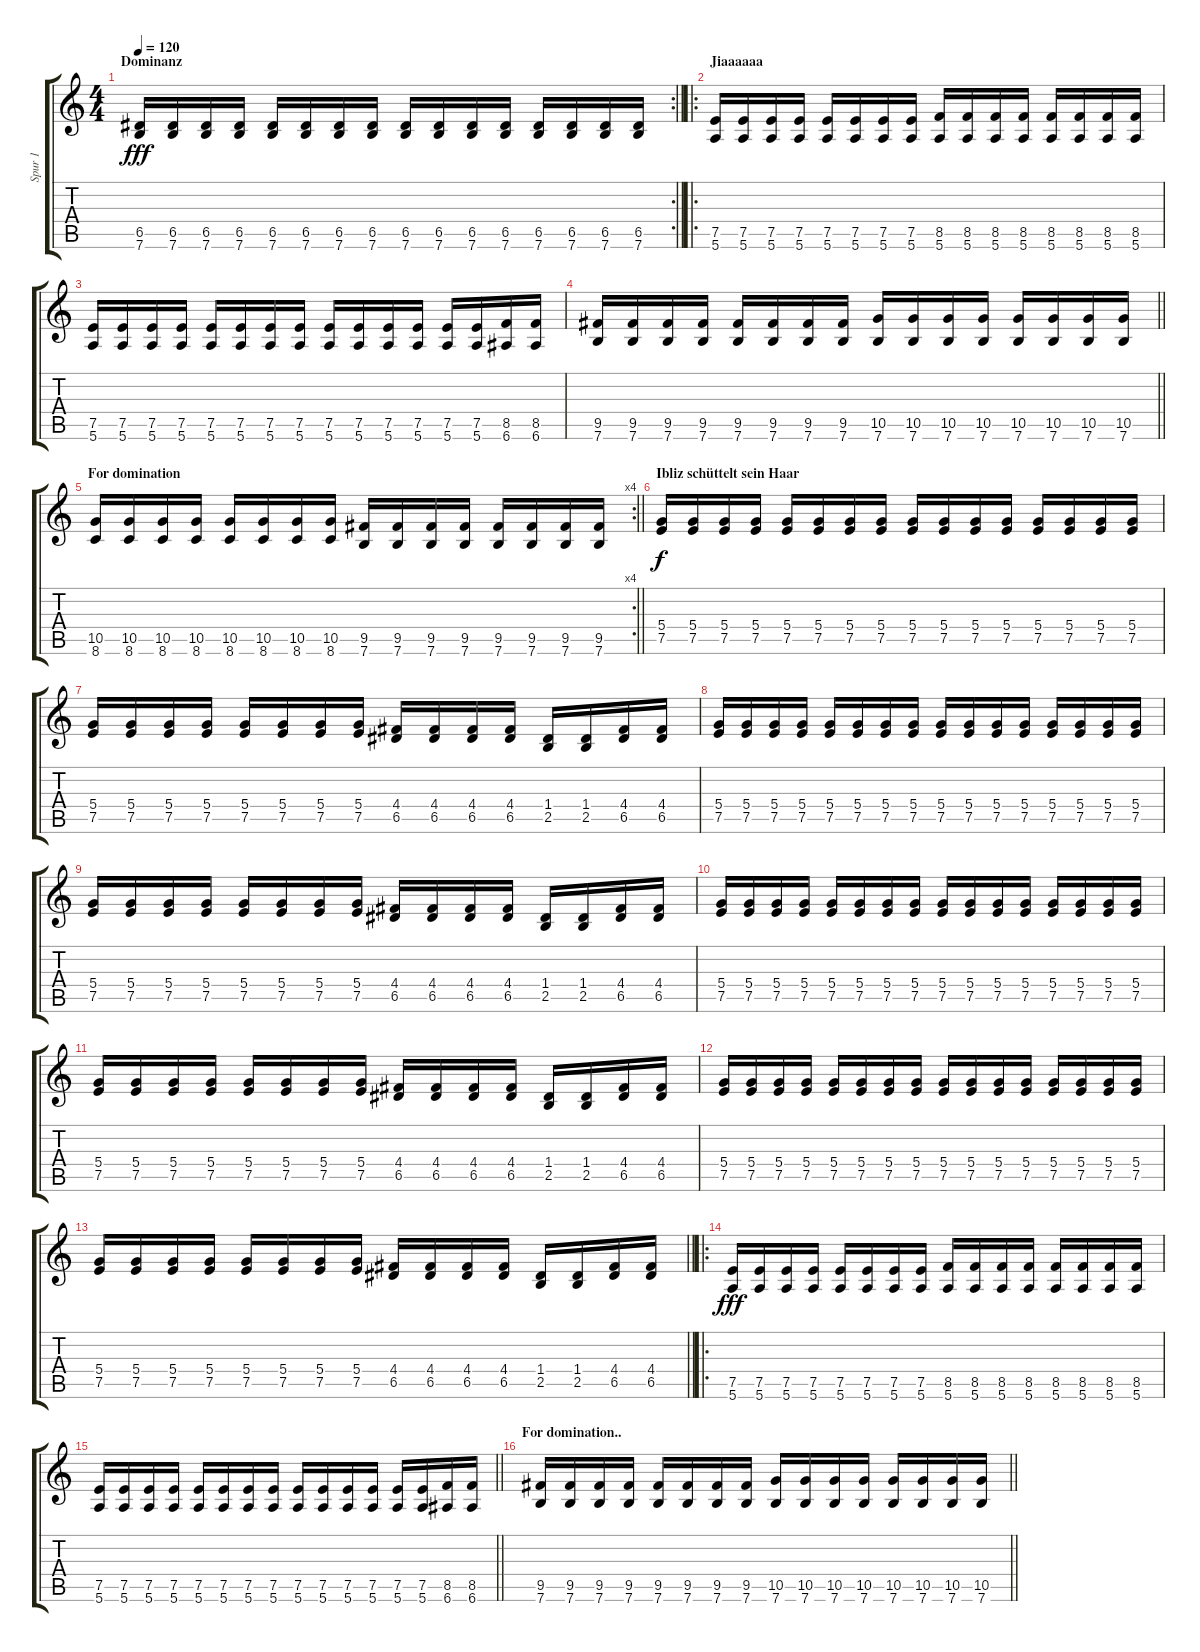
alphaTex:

\track ("Spur 1" "Spur 1") {instrument distortionguitar}
\staff {score tabs}
\tuning (E4 B3 G3 D3 A2 E2) {hide}
\rc 2
\ts (4 4)
\section ("" "Dominanz")
\tempo 120
\clef g2
\barLineRight lightlight
\ks c
(6.5 7.6).16{dy fff} (6.5 7.6).16 (6.5 7.6).16 (6.5 7.6).16 (6.5 7.6).16 (6.5 7.6).16 (6.5 7.6).16 (6.5 7.6).16 (6.5 7.6).16 (6.5 7.6).16 (6.5 7.6).16 (6.5 7.6).16 (6.5 7.6).16 (6.5 7.6).16 (6.5 7.6).16 (6.5 7.6).16 |
\ro
\section ("" "Jiaaaaaa")
(7.5 5.6).16 (7.5 5.6).16 (7.5 5.6).16 (7.5 5.6).16 (7.5 5.6).16 (7.5 5.6).16 (7.5 5.6).16 (7.5 5.6).16 (8.5 5.6).16 (8.5 5.6).16 (8.5 5.6).16 (8.5 5.6).16 (8.5 5.6).16 (8.5 5.6).16 (8.5 5.6).16 (8.5 5.6).16 |
(7.5 5.6).16 (7.5 5.6).16 (7.5 5.6).16 (7.5 5.6).16 (7.5 5.6).16 (7.5 5.6).16 (7.5 5.6).16 (7.5 5.6).16 (7.5 5.6).16 (7.5 5.6).16 (7.5 5.6).16 (7.5 5.6).16 (7.5 5.6).16 (7.5 5.6).16 (8.5 6.6).16 (8.5 6.6).16 |
\barLineRight lightlight
(9.5 7.6).16 (9.5 7.6).16 (9.5 7.6).16 (9.5 7.6).16 (9.5 7.6).16 (9.5 7.6).16 (9.5 7.6).16 (9.5 7.6).16 (10.5 7.6).16 (10.5 7.6).16 (10.5 7.6).16 (10.5 7.6).16 (10.5 7.6).16 (10.5 7.6).16 (10.5 7.6).16 (10.5 7.6).16 |
\rc 4
\section ("" "For domination")
\barLineRight lightlight
(10.5 8.6).16 (10.5 8.6).16 (10.5 8.6).16 (10.5 8.6).16 (10.5 8.6).16 (10.5 8.6).16 (10.5 8.6).16 (10.5 8.6).16 (9.5 7.6).16 (9.5 7.6).16 (9.5 7.6).16 (9.5 7.6).16 (9.5 7.6).16 (9.5 7.6).16 (9.5 7.6).16 (9.5 7.6).16 |
\section ("" "Ibliz schüttelt sein Haar")
(5.4 7.5).16{dy f} (5.4 7.5).16 (5.4 7.5).16 (5.4 7.5).16 (5.4 7.5).16 (5.4 7.5).16 (5.4 7.5).16 (5.4 7.5).16 (5.4 7.5).16 (5.4 7.5).16 (5.4 7.5).16 (5.4 7.5).16 (5.4 7.5).16 (5.4 7.5).16 (5.4 7.5).16 (5.4 7.5).16 |
(5.4 7.5).16 (5.4 7.5).16 (5.4 7.5).16 (5.4 7.5).16 (5.4 7.5).16 (5.4 7.5).16 (5.4 7.5).16 (5.4 7.5).16 (4.4 6.5).16 (4.4 6.5).16 (4.4 6.5).16 (4.4 6.5).16 (1.4 2.5).16 (1.4 2.5).16 (4.4 6.5).16 (4.4 6.5).16 |
(5.4 7.5).16 (5.4 7.5).16 (5.4 7.5).16 (5.4 7.5).16 (5.4 7.5).16 (5.4 7.5).16 (5.4 7.5).16 (5.4 7.5).16 (5.4 7.5).16 (5.4 7.5).16 (5.4 7.5).16 (5.4 7.5).16 (5.4 7.5).16 (5.4 7.5).16 (5.4 7.5).16 (5.4 7.5).16 |
(5.4 7.5).16 (5.4 7.5).16 (5.4 7.5).16 (5.4 7.5).16 (5.4 7.5).16 (5.4 7.5).16 (5.4 7.5).16 (5.4 7.5).16 (4.4 6.5).16 (4.4 6.5).16 (4.4 6.5).16 (4.4 6.5).16 (1.4 2.5).16 (1.4 2.5).16 (4.4 6.5).16 (4.4 6.5).16 |
(5.4 7.5).16 (5.4 7.5).16 (5.4 7.5).16 (5.4 7.5).16 (5.4 7.5).16 (5.4 7.5).16 (5.4 7.5).16 (5.4 7.5).16 (5.4 7.5).16 (5.4 7.5).16 (5.4 7.5).16 (5.4 7.5).16 (5.4 7.5).16 (5.4 7.5).16 (5.4 7.5).16 (5.4 7.5).16 |
(5.4 7.5).16 (5.4 7.5).16 (5.4 7.5).16 (5.4 7.5).16 (5.4 7.5).16 (5.4 7.5).16 (5.4 7.5).16 (5.4 7.5).16 (4.4 6.5).16 (4.4 6.5).16 (4.4 6.5).16 (4.4 6.5).16 (1.4 2.5).16 (1.4 2.5).16 (4.4 6.5).16 (4.4 6.5).16 |
(5.4 7.5).16 (5.4 7.5).16 (5.4 7.5).16 (5.4 7.5).16 (5.4 7.5).16 (5.4 7.5).16 (5.4 7.5).16 (5.4 7.5).16 (5.4 7.5).16 (5.4 7.5).16 (5.4 7.5).16 (5.4 7.5).16 (5.4 7.5).16 (5.4 7.5).16 (5.4 7.5).16 (5.4 7.5).16 |
\barLineRight lightlight
(5.4 7.5).16 (5.4 7.5).16 (5.4 7.5).16 (5.4 7.5).16 (5.4 7.5).16 (5.4 7.5).16 (5.4 7.5).16 (5.4 7.5).16 (4.4 6.5).16 (4.4 6.5).16 (4.4 6.5).16 (4.4 6.5).16 (1.4 2.5).16 (1.4 2.5).16 (4.4 6.5).16 (4.4 6.5).16 |
\ro
(7.5 5.6).16{dy fff} (7.5 5.6).16 (7.5 5.6).16 (7.5 5.6).16 (7.5 5.6).16 (7.5 5.6).16 (7.5 5.6).16 (7.5 5.6).16 (8.5 5.6).16 (8.5 5.6).16 (8.5 5.6).16 (8.5 5.6).16 (8.5 5.6).16 (8.5 5.6).16 (8.5 5.6).16 (8.5 5.6).16 |
\barLineRight lightlight
(7.5 5.6).16 (7.5 5.6).16 (7.5 5.6).16 (7.5 5.6).16 (7.5 5.6).16 (7.5 5.6).16 (7.5 5.6).16 (7.5 5.6).16 (7.5 5.6).16 (7.5 5.6).16 (7.5 5.6).16 (7.5 5.6).16 (7.5 5.6).16 (7.5 5.6).16 (8.5 6.6).16 (8.5 6.6).16 |
\section ("" "For domination..")
\barLineRight lightlight
(9.5 7.6).16 (9.5 7.6).16 (9.5 7.6).16 (9.5 7.6).16 (9.5 7.6).16 (9.5 7.6).16 (9.5 7.6).16 (9.5 7.6).16 (10.5 7.6).16 (10.5 7.6).16 (10.5 7.6).16 (10.5 7.6).16 (10.5 7.6).16 (10.5 7.6).16 (10.5 7.6).16 (10.5 7.6).16
